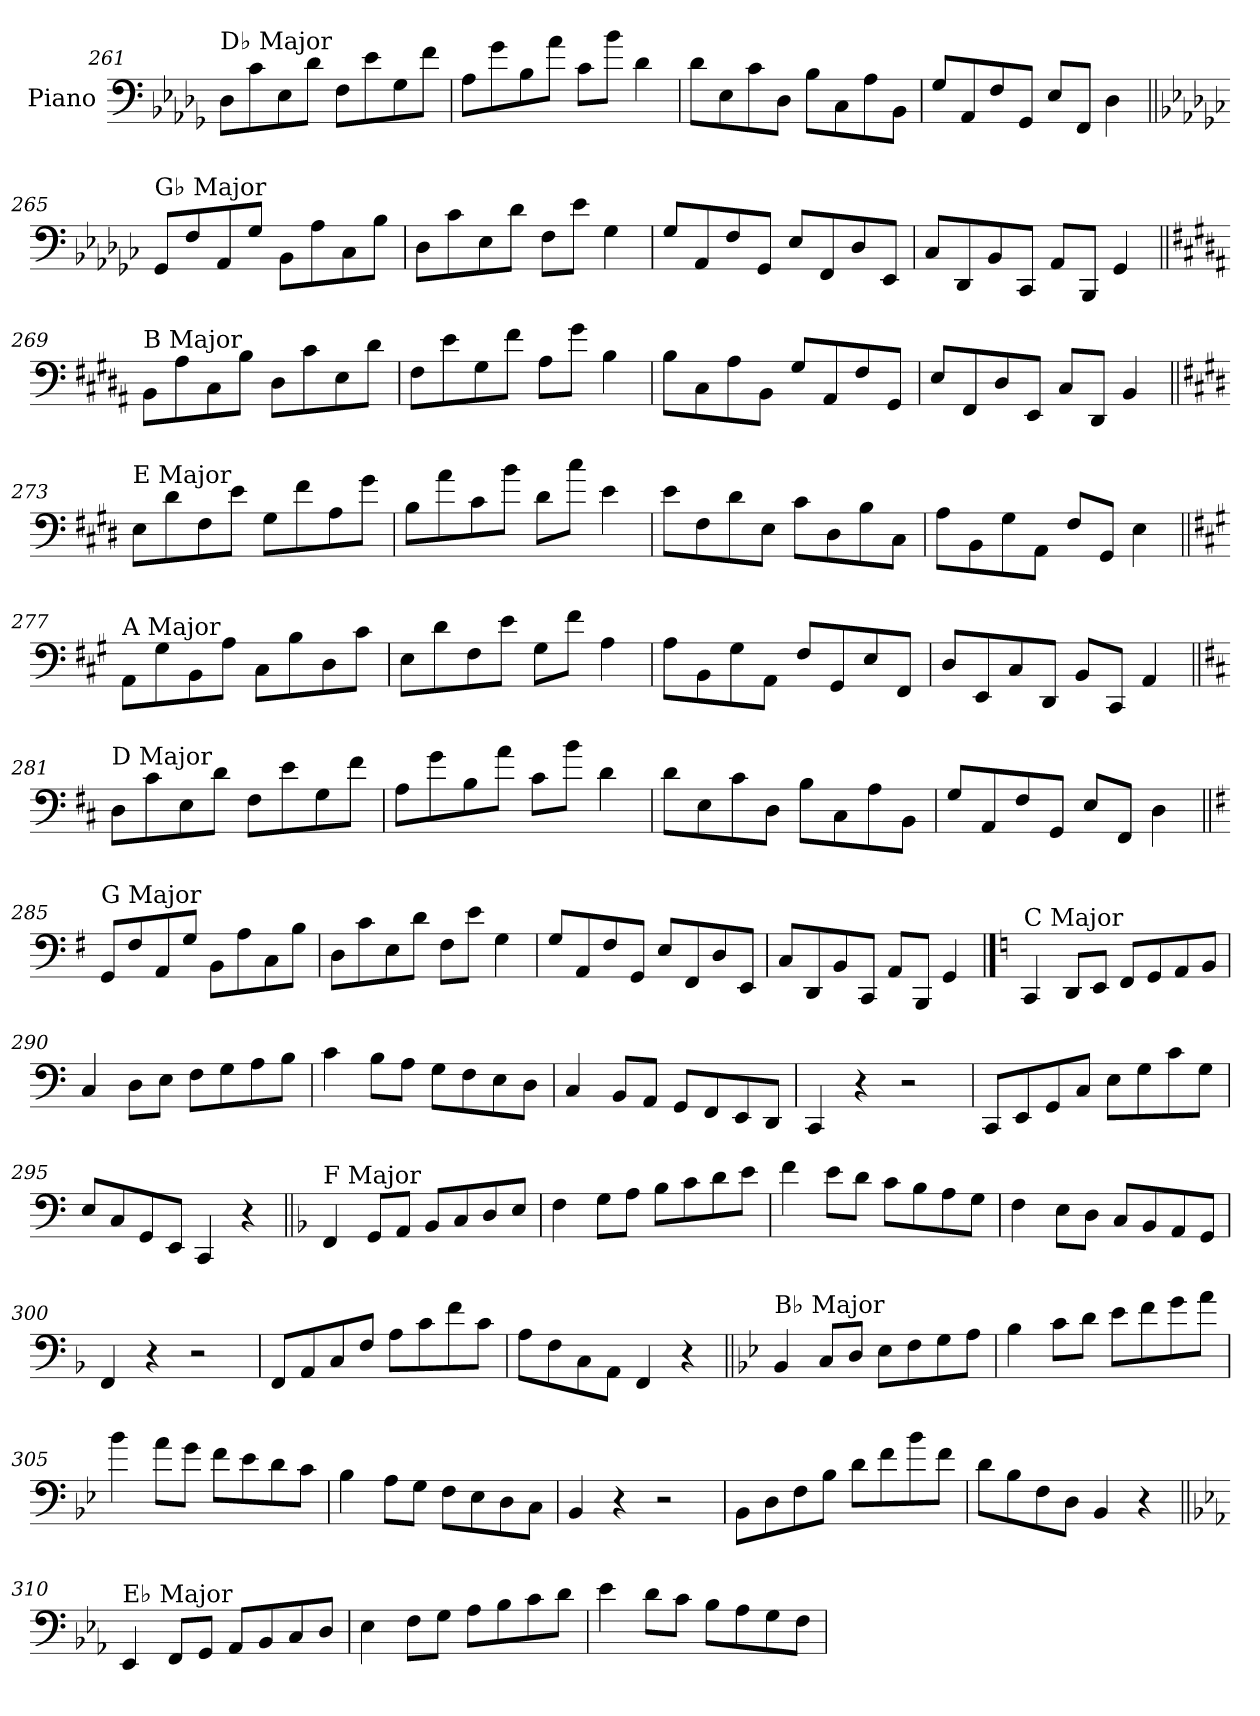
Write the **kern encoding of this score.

**kern
*part1
*staff1
*I"Piano
*I'Pno.
!!LO:LB:g=z
*clefF4
*k[b-e-a-d-g-]
=261
!LO:TX:a:t=D♭ Major
8D-\L
8c\
8E-\
8d-\J
8F\L
8e-\
8G-\
8f\J
=262
8A-\L
8g-\
8B-\
8a-\J
8c\L
8b-\J
4d-\
=263
8d-\L
8E-\
8c\
8D-\J
8B-\L
8C\
8A-\
8BB-\J
=264
8G-/L
8AA-/
8F/
8GG-/J
8E-/L
8FF/J
4D-\
!!LO:LB:g=z
=265||
*k[b-e-a-d-g-c-]
!LO:TX:a:t=G♭ Major
8GG-/L
8F/
8AA-/
8G-/J
8BB-\L
8A-\
8C-\
8B-\J
=266
8D-\L
8c-\
8E-\
8d-\J
8F\L
8e-\J
4G-\
=267
8G-/L
8AA-/
8F/
8GG-/J
8E-/L
8FF/
8D-/
8EE-/J
=268
8C-/L
8DD-/
8BB-/
8CC-/J
8AA-/L
8BBB-/J
4GG-/
!!LO:LB:g=z
=269||
*k[f#c#g#d#a#]
!LO:TX:a:t=B Major
8BB\L
8A#\
8C#\
8B\J
8D#\L
8c#\
8E\
8d#\J
=270
8F#\L
8e\
8G#\
8f#\J
8A#\L
8g#\J
4B\
=271
8B\L
8C#\
8A#\
8BB\J
8G#/L
8AA#/
8F#/
8GG#/J
=272
8E/L
8FF#/
8D#/
8EE/J
8C#/L
8DD#/J
4BB/
!!LO:LB:g=z
=273||
*k[f#c#g#d#]
!LO:TX:a:t=E Major
8E\L
8d#\
8F#\
8e\J
8G#\L
8f#\
8A\
8g#\J
=274
8B\L
8a\
8c#\
8b\J
8d#\L
8cc#\J
4e\
=275
8e\L
8F#\
8d#\
8E\J
8c#\L
8D#\
8B\
8C#\J
=276
8A\L
8BB\
8G#\
8AA\J
8F#/L
8GG#/J
4E\
!!LO:LB:g=z
=277||
*k[f#c#g#]
!LO:TX:a:t=A Major
8AA\L
8G#\
8BB\
8A\J
8C#\L
8B\
8D\
8c#\J
=278
8E\L
8d\
8F#\
8e\J
8G#\L
8f#\J
4A\
=279
8A\L
8BB\
8G#\
8AA\J
8F#/L
8GG#/
8E/
8FF#/J
=280
8D/L
8EE/
8C#/
8DD/J
8BB/L
8CC#/J
4AA/
!!LO:LB:g=z
=281||
*k[f#c#]
!LO:TX:a:t=D Major
8D\L
8c#\
8E\
8d\J
8F#\L
8e\
8G\
8f#\J
=282
8A\L
8g\
8B\
8a\J
8c#\L
8b\J
4d\
=283
8d\L
8E\
8c#\
8D\J
8B\L
8C#\
8A\
8BB\J
=284
8G/L
8AA/
8F#/
8GG/J
8E/L
8FF#/J
4D\
!!LO:LB:g=z
=285||
*k[f#]
!LO:TX:a:t=G Major
8GG/L
8F#/
8AA/
8G/J
8BB\L
8A\
8C\
8B\J
=286
8D\L
8c\
8E\
8d\J
8F#\L
8e\J
4G\
=287
8G/L
8AA/
8F#/
8GG/J
8E/L
8FF#/
8D/
8EE/J
=288
8C/L
8DD/
8BB/
8CC/J
8AA/L
8BBB/J
4GG/
!!LO:PB:g=z
==289
*k[]
!LO:TX:a:t=C Major
4CC/
8DD/L
8EE/J
8FF/L
8GG/
8AA/
8BB/J
=290
4C/
8D\L
8E\J
8F\L
8G\
8A\
8B\J
=291
4c\
8B\L
8A\J
8G\L
8F\
8E\
8D\J
=292
4C/
8BB/L
8AA/J
8GG/L
8FF/
8EE/
8DD/J
=293
4CC/
4r
2r
=294
8CC/L
8EE/
8GG/
8C/J
8E\L
8G\
8c\
8G\J
=295
8E/L
8C/
8GG/
8EE/J
4CC/
4r
!!LO:LB:g=z
=296||
*k[b-]
!LO:TX:a:t=F Major
4FF/
8GG/L
8AA/J
8BB-/L
8C/
8D/
8E/J
=297
4F\
8G\L
8A\J
8B-\L
8c\
8d\
8e\J
=298
4f\
8e\L
8d\J
8c\L
8B-\
8A\
8G\J
=299
4F\
8E\L
8D\J
8C/L
8BB-/
8AA/
8GG/J
=300
4FF/
4r
2r
=301
8FF/L
8AA/
8C/
8F/J
8A\L
8c\
8f\
8c\J
=302
8A\L
8F\
8C\
8AA\J
4FF/
4r
!!LO:LB:g=z
=303||
*k[b-e-]
!LO:TX:a:t=B♭ Major
4BB-/
8C/L
8D/J
8E-\L
8F\
8G\
8A\J
=304
4B-\
8c\L
8d\J
8e-\L
8f\
8g\
8a\J
=305
4b-\
8a\L
8g\J
8f\L
8e-\
8d\
8c\J
=306
4B-\
8A\L
8G\J
8F\L
8E-\
8D\
8C\J
=307
4BB-/
4r
2r
=308
8BB-\L
8D\
8F\
8B-\J
8d\L
8f\
8b-\
8f\J
=309
8d\L
8B-\
8F\
8D\J
4BB-/
4r
!!LO:LB:g=z
=310||
*k[b-e-a-]
!LO:TX:a:t=E♭ Major
4EE-/
8FF/L
8GG/J
8AA-/L
8BB-/
8C/
8D/J
=311
4E-\
8F\L
8G\J
8A-\L
8B-\
8c\
8d\J
=312
4e-\
8d\L
8c\J
8B-\L
8A-\
8G\
8F\J
=
*-
